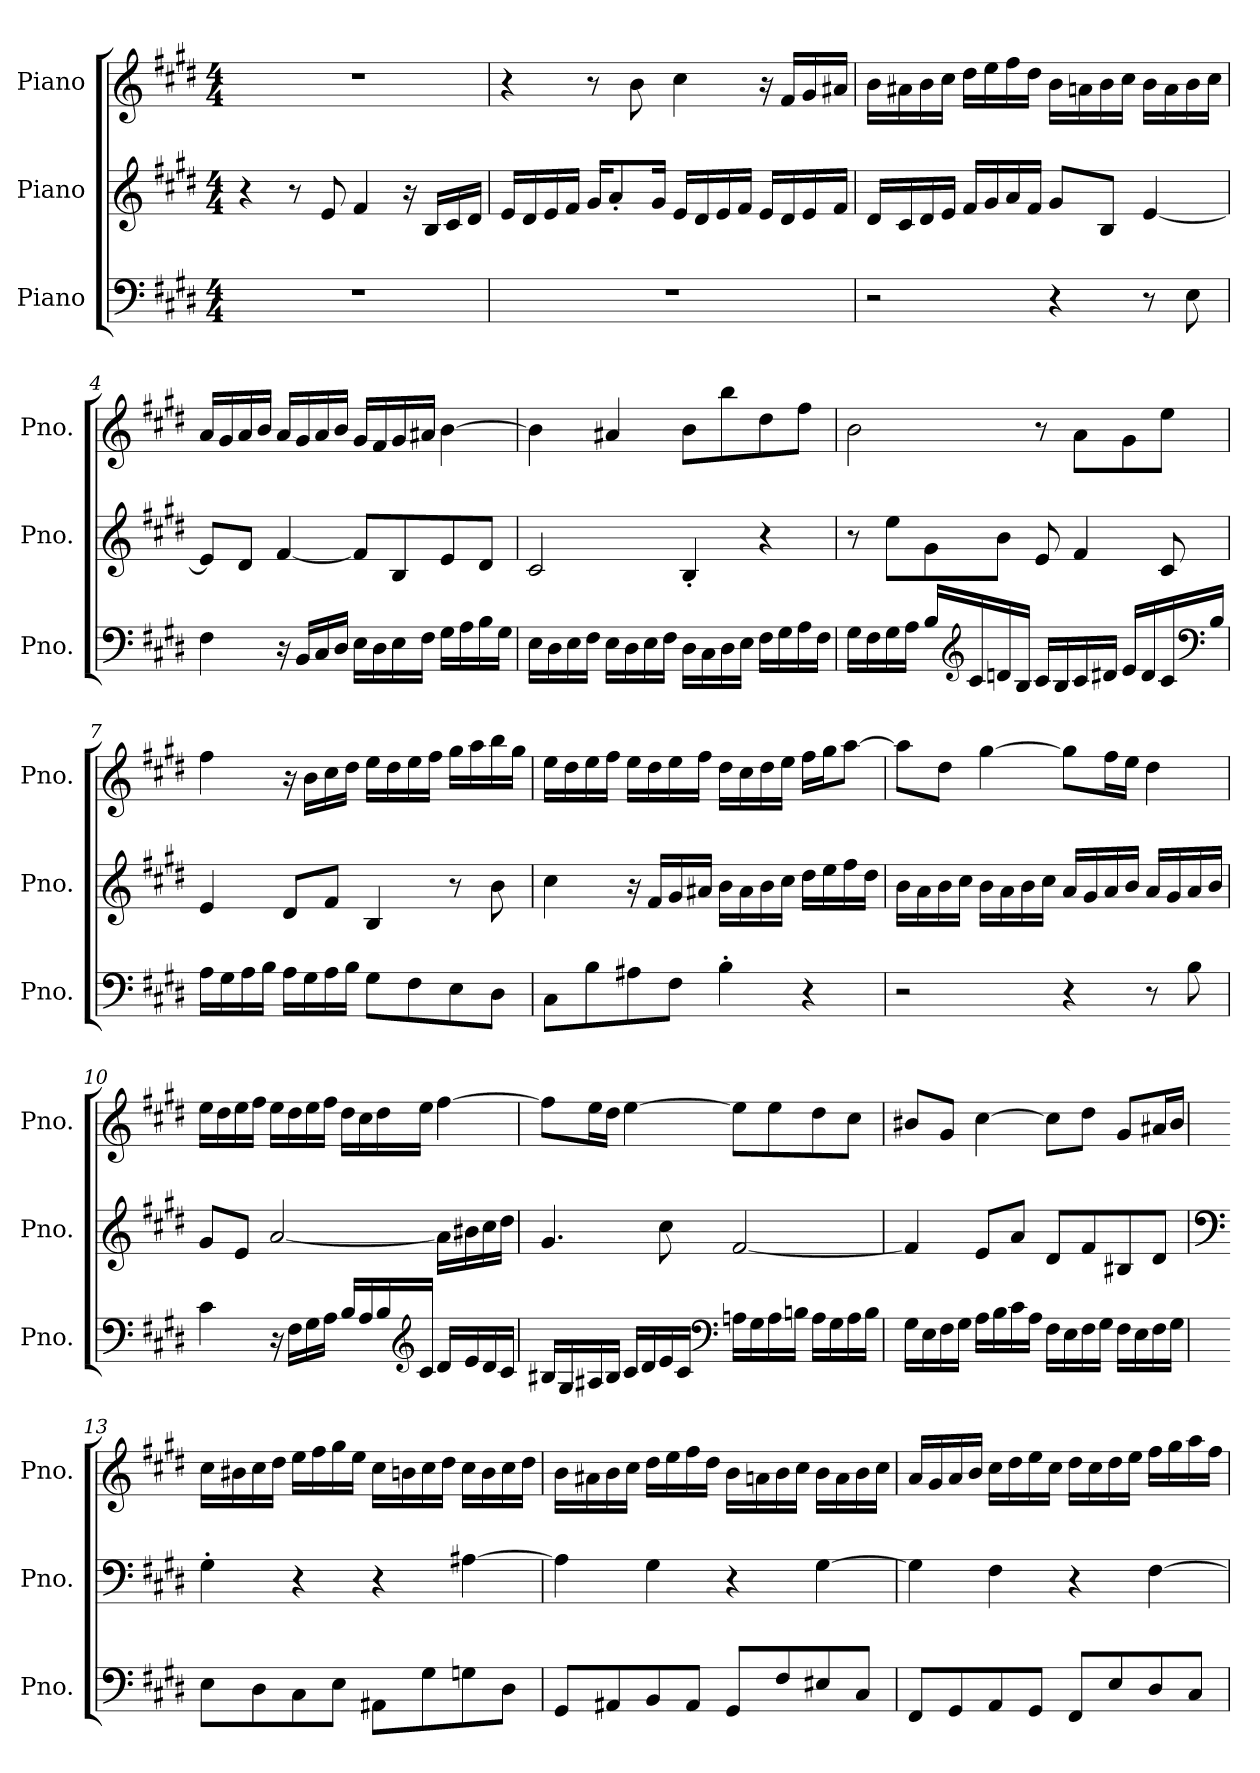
**kern	**kern	**kern
*part3	*part2	*part1
*staff3	*staff2	*staff1
*I"Piano	*I"Piano	*I"Piano
*I'Pno.	*I'Pno.	*I'Pno.
*clefF4	*clefG2	*clefG2
*k[f#c#g#d#]	*k[f#c#g#d#]	*k[f#c#g#d#]
*M4/4	*M4/4	*M4/4
*MM68	*MM68	*MM68
=1	=1	=1
1r	4r	1r
.	8r	.
.	8e/	.
.	4f#/	.
.	16r	.
.	16B/LL	.
.	16c#/	.
.	16d#/JJ	.
=2	=2	=2
1r	16e/LL	4r
.	16d#/	.
.	16e/	.
.	16f#/JJ	.
.	16g#/KL	8r
.	8a'/	.
.	.	8b\
.	16g#/Jk	.
.	16e/LL	4cc#\
.	16d#/	.
.	16e/	.
.	16f#/JJ	.
.	16e/LL	16r
.	16d#/	16f#/LL
.	16e/	16g#/
.	16f#/JJ	16a#X/JJ
!!LO:LB:g=z
=3	=3	=3
2r	16d#/LL	16b\LL
.	16c#/	16a#X\
.	16d#/	16b\
.	16e/JJ	16cc#\JJ
.	16f#/LL	16dd#\LL
.	16g#/	16ee\
.	16a/	16ff#\
.	16f#/JJ	16dd#\JJ
4r	8g#/L	16b\LL
.	.	16an\
.	8B/J	16b\
.	.	16cc#\JJ
8r	[4e/	16b\LL
.	.	16a\
8E\	.	16b\
.	.	16cc#\JJ
=4	=4	=4
4F#\	8e/L]	16a/LL
.	.	16g#/
.	8d#/J	16a/
.	.	16b/JJ
16r	[4f#/	16a/LL
16BB/LL	.	16g#/
16C#/	.	16a/
16D#/JJ	.	16b/JJ
16E\LL	8f#/L]	16g#/LL
16D#\	.	16f#/
16E\	8B/	16g#/
16F#\JJ	.	16a#X/JJ
16G#\LL	8e/	[4b\
16A\	.	.
16B\	8d#/J	.
16G#\JJ	.	.
!!LO:LB:g=z
=5	=5	=5
16E\LL	2c#/	4b\]
16D#\	.	.
16E\	.	.
16F#\JJ	.	.
16E\LL	.	4a#X/
16D#\	.	.
16E\	.	.
16F#\JJ	.	.
16D#\LL	4B'/	8b\L
16C#\	.	.
16D#\	.	8bb\
16E\JJ	.	.
16F#\LL	4r	8dd#\
16G#\	.	.
16A\	.	8ff#\J
16F#\JJ	.	.
=6	=6	=6
16G#\LL	8r	2b\
16F#\	.	.
16G#\	8ee\L	.
16A\JJ	.	.
16B/LL	8g#\	.
*clefG2	*	*
16c#/	.	.
16dn/	8b\J	.
16B/JJ	.	.
16c#/LL	8e/	8r
16B/	.	.
16c#/	4f#/	8a\L
16d#X/JJ	.	.
16e/LL	.	8g#\
16d#/	.	.
16c#/	8c#/	8ee\J
*clefF4	*	*
16B/JJ	.	.
!!LO:LB:g=z
=7	=7	=7
16A\LL	4e/	4ff#\
16G#\	.	.
16A\	.	.
16B\JJ	.	.
16A\LL	8d#/L	16r
16G#\	.	16b\LL
16A\	8f#/J	16cc#\
16B\JJ	.	16dd#\JJ
8G#\L	4B/	16ee\LL
.	.	16dd#\
8F#\	.	16ee\
.	.	16ff#\JJ
8E\	8r	16gg#\LL
.	.	16aa\
8D#\J	8b\	16bb\
.	.	16gg#\JJ
=8	=8	=8
8C#\L	4cc#\	16ee\LL
.	.	16dd#\
8B\	.	16ee\
.	.	16ff#\JJ
8A#X\	16r	16ee\LL
.	16f#/LL	16dd#\
8F#\J	16g#/	16ee\
.	16a#X/JJ	16ff#\JJ
4B'\	16b\LL	16dd#\LL
.	16a#\	16cc#\
.	16b\	16dd#\
.	16cc#\JJ	16ee\JJ
4r	16dd#\LL	16ff#\LL
.	16ee\	16gg#\J
.	16ff#\	[8aa\J
.	16dd#\JJ	.
!!LO:PB:g=z
=9	=9	=9
2r	16b\LL	8aa\L]
.	16a\	.
.	16b\	8dd#\J
.	16cc#\JJ	.
.	16b\LL	[4gg#\
.	16a\	.
.	16b\	.
.	16cc#\JJ	.
4r	16a/LL	8gg#\L]
.	16g#/	.
.	16a/	16ff#\L
.	16b/JJ	16ee\JJ
8r	16a/LL	4dd#\
.	16g#/	.
8B\	16a/	.
.	16b/JJ	.
=10	=10	=10
4c#\	8g#/L	16ee\LL
.	.	16dd#\
.	8e/J	16ee\
.	.	16ff#\JJ
16r	[2a/	16ee\LL
16F#\LL	.	16dd#\
16G#\	.	16ee\
16A\JJ	.	16ff#\JJ
16B/LL	.	16dd#\LL
16A/	.	16cc#\
16B/	.	16dd#\
*clefG2	*	*
16c#/JJ	.	16ee\JJ
16d#/LL	16a\LL]	[4ff#\
16e/	16b#X\	.
16d#/	16cc#\	.
16c#/JJ	16dd#\JJ	.
!!LO:LB:g=z
=11	=11	=11
16B#X/LL	4.g#/	8ff#\L]
16G#/	.	.
16A#X/	.	16ee\L
16B#/JJ	.	16dd#\JJ
16c#/LL	.	[4ee\
16d#/	.	.
16e/	8cc#\	.
16c#/JJ	.	.
*clefF4	*	*
16An\LL	[2f#/	8ee\L]
16G#\	.	.
16A\	.	8ee\
16Bn\JJ	.	.
16A\LL	.	8dd#\
16G#\	.	.
16A\	.	8cc#\J
16B\JJ	.	.
=12	=12	=12
16G#\LL	4f#/]	8b#X/L
16E\	.	.
16F#\	.	8g#/J
16G#\JJ	.	.
16A\LL	8e/L	[4cc#\
16B\	.	.
16c#\	8a/J	.
16A\JJ	.	.
16F#\LL	8d#/L	8cc#\L]
16E\	.	.
16F#\	8f#/	8dd#\J
16G#\JJ	.	.
16F#\LL	8B#X/	8g#/L
16E\	.	.
16F#\	8d#/J	16a#X/L
16G#\JJ	.	16b#/JJ
!!LO:LB:g=z
=13	=13	=13
*	*clefF4	*
8E\L	4G#'\	16cc#\LL
.	.	16b#X\
8D#\	.	16cc#\
.	.	16dd#\JJ
8C#\	4r	16ee\LL
.	.	16ff#\
8E\J	.	16gg#\
.	.	16ee\JJ
8AA#X\L	4r	16cc#\LL
.	.	16bn\
8G#\	.	16cc#\
.	.	16dd#\JJ
8Gn\	[4A#X\	16cc#\LL
.	.	16b\
8D#\J	.	16cc#\
.	.	16dd#\JJ
=14	=14	=14
8GG#/L	4A#\]	16b\LL
.	.	16a#X\
8AA#X/	.	16b\
.	.	16cc#\JJ
8BB/	4G#\	16dd#\LL
.	.	16ee\
8AA#/J	.	16ff#\
.	.	16dd#\JJ
8GG#/L	4r	16b\LL
.	.	16an\
8F#/	.	16b\
.	.	16cc#\JJ
8E#X/	[4G#\	16b\LL
.	.	16a\
8C#/J	.	16b\
.	.	16cc#\JJ
!!LO:LB:g=z
=15	=15	=15
8FF#/L	4G#\]	16a/LL
.	.	16g#/
8GG#/	.	16a/
.	.	16b/JJ
8AA/	4F#\	16cc#\LL
.	.	16dd#\
8GG#/J	.	16ee\
.	.	16cc#\JJ
8FF#/L	4r	16dd#\LL
.	.	16cc#\
8E/	.	16dd#\
.	.	16ee\JJ
8D#/	[4F#\	16ff#\LL
.	.	16gg#\
8C#/J	.	16aa\
.	.	16ff#\JJ
=	=	=
*-	*-	*-
